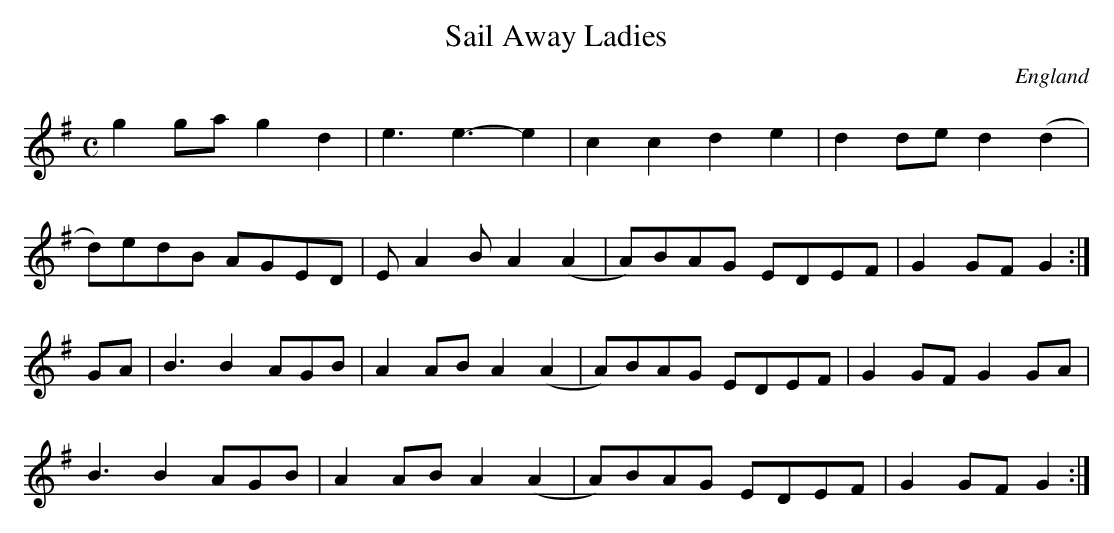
X:1
T:Sail Away Ladies
O:England
M:C
L:1/8
K:G
g2ga g2d2|e3 e3-e2|c2 c2 d2 e2|d2 de d2 (d2|
d)edB AGED|EA2 B A2 (A2|A)BAG EDEF|G2 GF G2:|
GA|B3 B2 AGB|A2 AB A2 (A2|A)BAG EDEF|G2 GF G2 GA|
B3 B2 AGB|A2 AB A2 (A2|A)BAG EDEF|G2 GF G2:|
